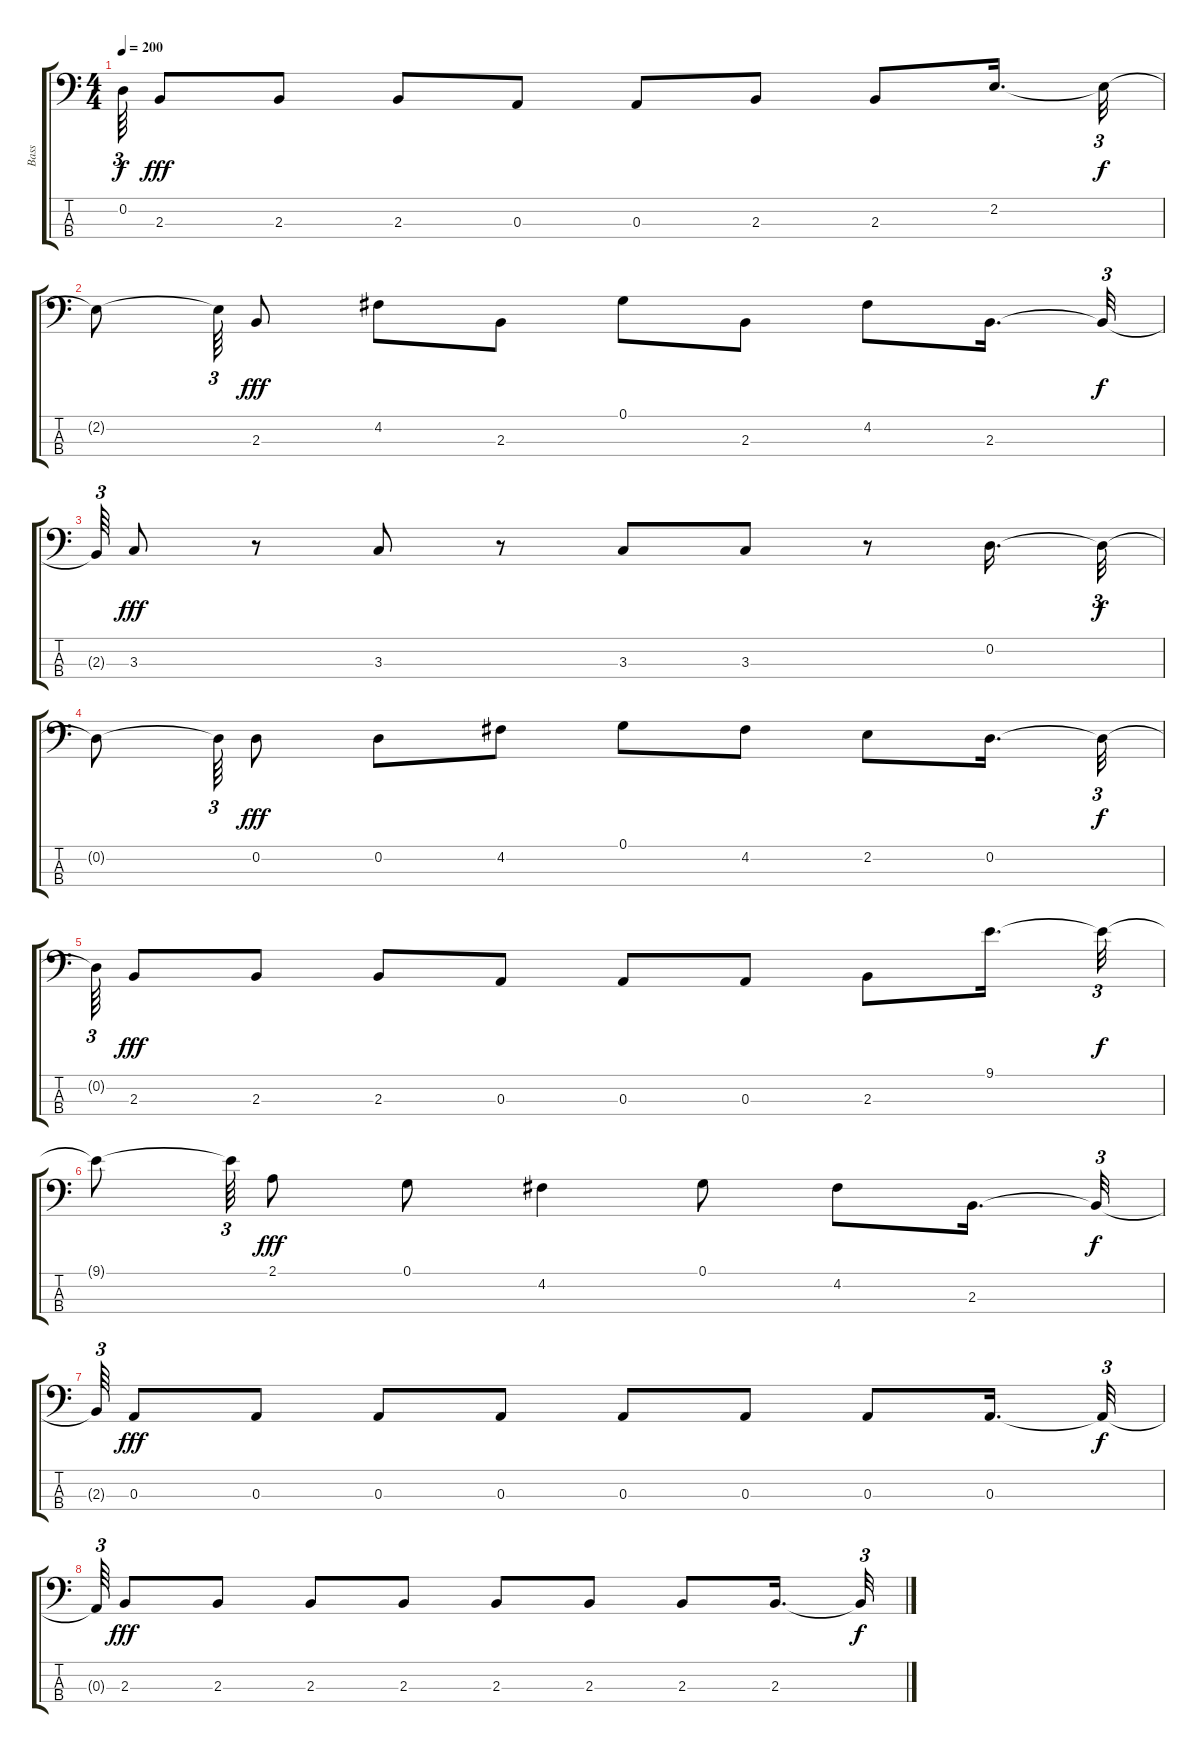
\track ("Bass" "Bass") {instrument electricbassfinger}
\staff {score tabs}
\tuning (G2 D2 A1 E1) {hide}
\ts (4 4)
\tempo 200
\clef f4
\ks c
0.2{t}.64{tu (3 2) dy f} 2.3.8{dy fff} 2.3.8 2.3.8 0.3.8 0.3.8 2.3.8 2.3.8 2.2.16{d} 2.2{t}.32{tu (3 2) dy f} |
2.2{t}.8 2.2{t}.64{tu (3 2)} 2.3.8{dy fff} 4.2.8 2.3.8 0.1.8 2.3.8 4.2.8 2.3.16{d} 2.3{t}.32{tu (3 2) dy f} |
2.3{t}.64{tu (3 2)} 3.3.8{dy fff} r.8 3.3.8 r.8 3.3.8 3.3.8 r.8 0.2.16{d} 0.2{t}.32{tu (3 2) dy f} |
0.2{t}.8 0.2{t}.64{tu (3 2)} 0.2.8{dy fff} 0.2.8 4.2.8 0.1.8 4.2.8 2.2.8 0.2.16{d} 0.2{t}.32{tu (3 2) dy f} |
0.2{t}.64{tu (3 2)} 2.3.8{dy fff} 2.3.8 2.3.8 0.3.8 0.3.8 0.3.8 2.3.8 9.1.16{d} 9.1{t}.32{tu (3 2) dy f} |
9.1{t}.8 9.1{t}.64{tu (3 2)} 2.1.8{dy fff} 0.1.8 4.2.4 0.1.8 4.2.8 2.3.16{d} 2.3{t}.32{tu (3 2) dy f} |
2.3{t}.64{tu (3 2)} 0.3.8{dy fff} 0.3.8 0.3.8 0.3.8 0.3.8 0.3.8 0.3.8 0.3.16{d} 0.3{t}.32{tu (3 2) dy f} |
0.3{t}.64{tu (3 2)} 2.3.8{dy fff} 2.3.8 2.3.8 2.3.8 2.3.8 2.3.8 2.3.8 2.3.16{d} 2.3{t}.32{tu (3 2) dy f}
